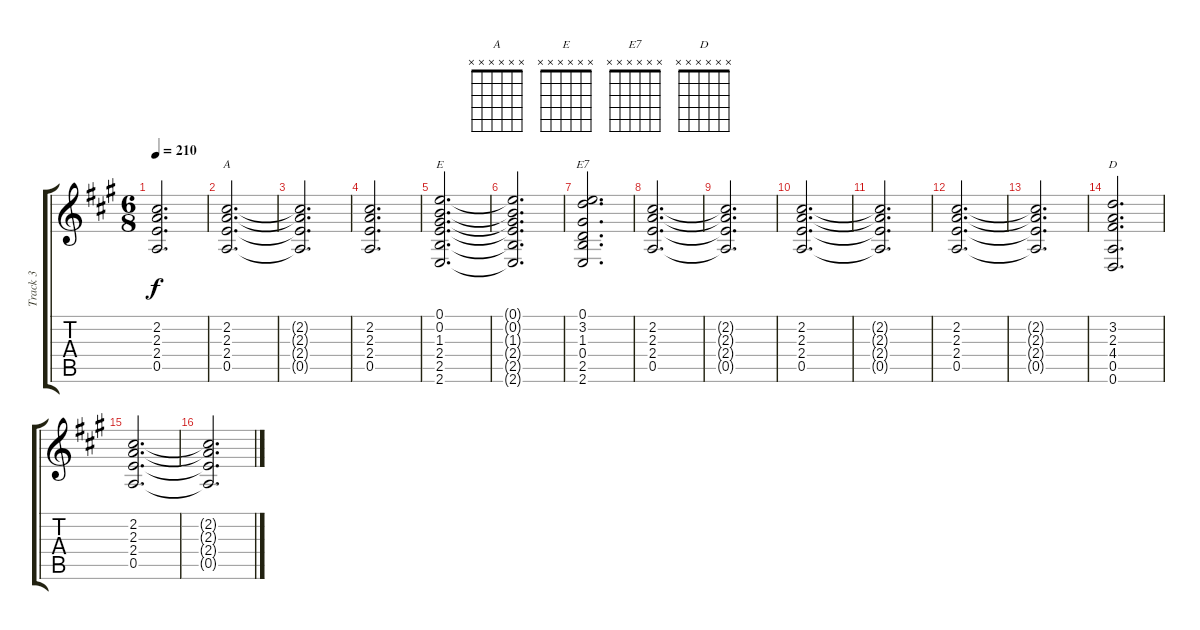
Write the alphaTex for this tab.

\track ("Track 3" "Track 3") {instrument electricguitarclean}
\staff {score tabs}
\tuning (E4 B3 G3 D3 A2 D2) {hide}
\chord ("A" x x x x x x)
\chord ("E" x x x x x x)
\chord ("E7" x x x x x x)
\chord ("D" x x x x x x)
\ts (6 8)
\tempo 210
\clef g2
\ks a
(2.2 2.3 2.4 0.5).2{d dy f} |
(2.2 2.3 2.4 0.5).2{d ch "A"} |
(2.2{t} 2.3{t} 2.4{t} 0.5{t}).2{d} |
(2.2 2.3 2.4 0.5).2{d} |
(0.1 0.2 1.3 2.4 2.5 2.6).2{d ch "E"} |
(0.1{t} 0.2{t} 1.3{t} 2.4{t} 2.5{t} 2.6{t}).2{d} |
(0.1 3.2 1.3 0.4 2.5 2.6).2{d ch "E7"} |
(2.2 2.3 2.4 0.5).2{d} |
(2.2{t} 2.3{t} 2.4{t} 0.5{t}).2{d} |
(2.2 2.3 2.4 0.5).2{d} |
(2.2{t} 2.3{t} 2.4{t} 0.5{t}).2{d} |
(2.2 2.3 2.4 0.5).2{d} |
(2.2{t} 2.3{t} 2.4{t} 0.5{t}).2{d} |
(3.2 2.3 4.4 0.5 0.6).2{d ch "D"} |
(2.2 2.3 2.4 0.5).2{d} |
(2.2{t} 2.3{t} 2.4{t} 0.5{t}).2{d}
